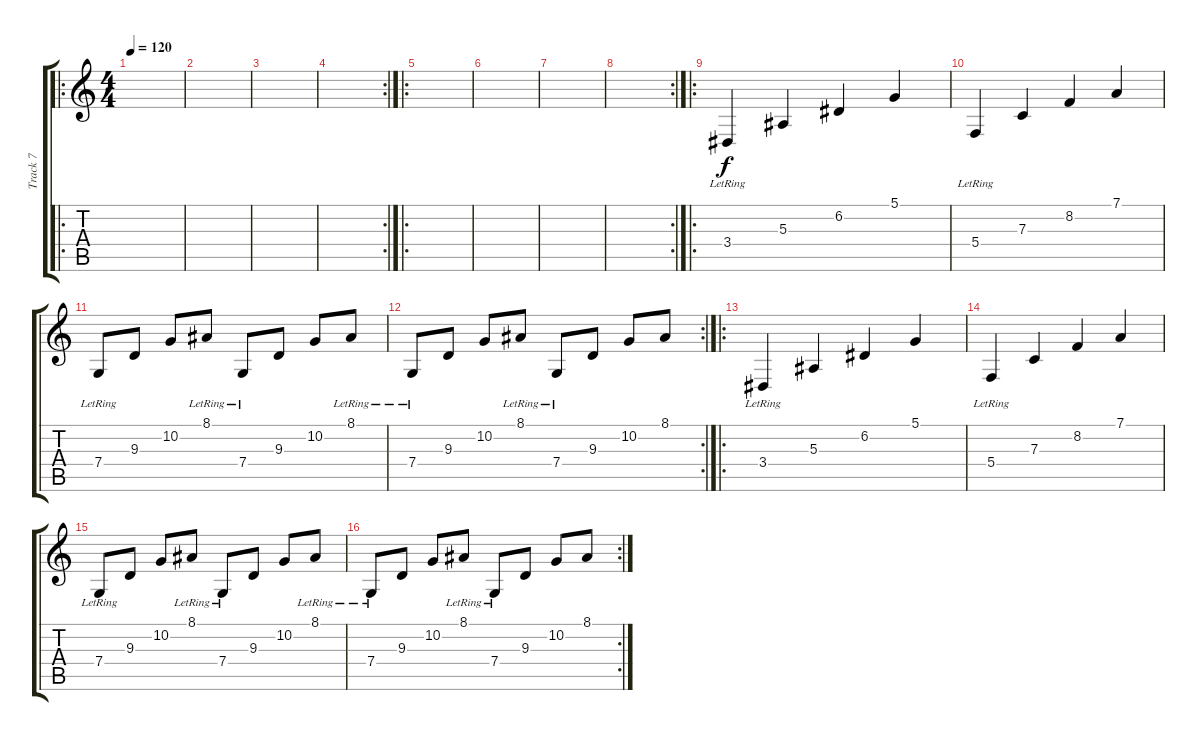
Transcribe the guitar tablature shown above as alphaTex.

\track ("Track 7" "Track 7") {instrument tremolostrings}
\staff {score tabs}
\tuning (D4 A3 F3 C3 G2 D2) {hide}
\ro
\ts (4 4)
\tempo 120
\clef g2
\ks c
|
|
|
\rc 2
|
\ro
|
|
|
\rc 2
|
\ro
3.4{lr}.4 5.3.4 6.2.4 5.1.4 |
5.4{lr}.4 7.3.4 8.2.4 7.1.4 |
7.4{lr}.8 9.3.8 10.2.8 8.1{lr}.8 7.4{lr}.8 9.3.8 10.2.8 8.1{lr}.8 |
\rc 2
7.4{lr}.8 9.3.8 10.2.8 8.1{lr}.8 7.4{lr}.8 9.3.8 10.2.8 8.1.8 |
\ro
3.4{lr}.4 5.3.4 6.2.4 5.1.4 |
5.4{lr}.4 7.3.4 8.2.4 7.1.4 |
7.4{lr}.8 9.3.8 10.2.8 8.1{lr}.8 7.4{lr}.8 9.3.8 10.2.8 8.1{lr}.8 |
\rc 2
7.4{lr}.8 9.3.8 10.2.8 8.1{lr}.8 7.4{lr}.8 9.3.8 10.2.8 8.1.8
